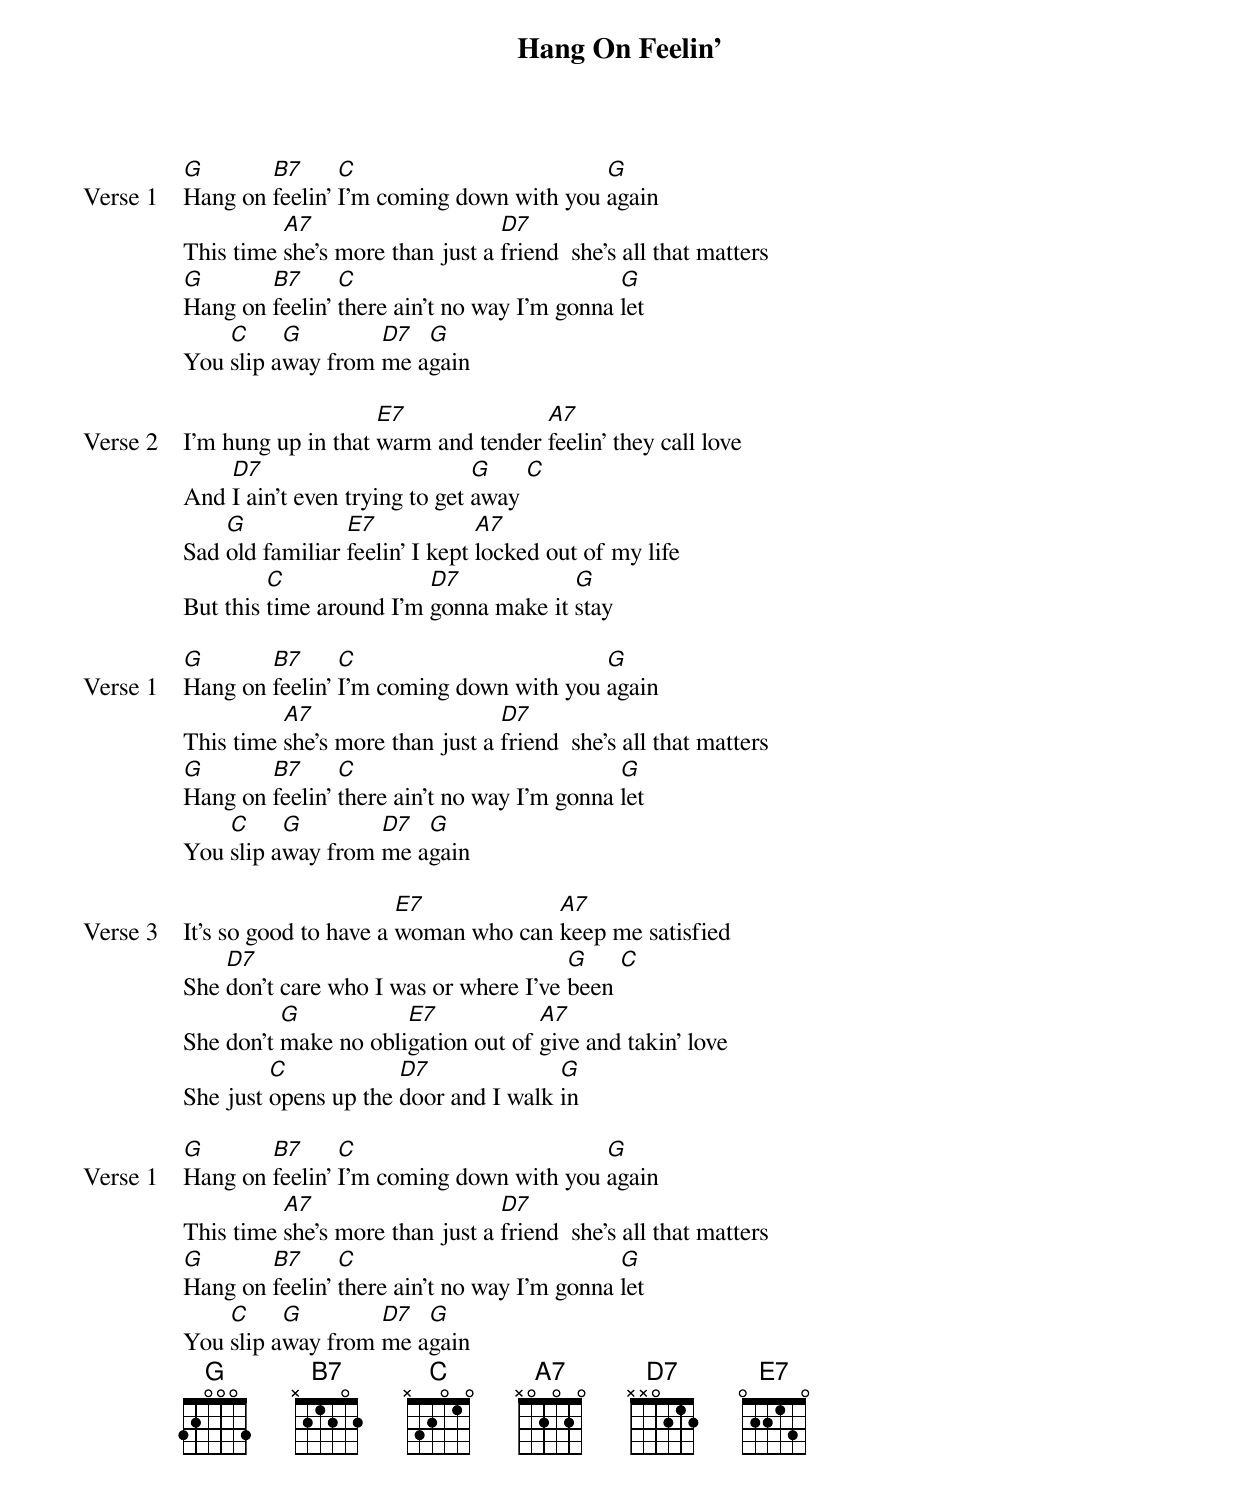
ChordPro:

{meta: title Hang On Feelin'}
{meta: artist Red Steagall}
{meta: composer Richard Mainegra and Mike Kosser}
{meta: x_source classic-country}
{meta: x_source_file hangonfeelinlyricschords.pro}
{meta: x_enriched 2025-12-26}

{start_of_verse: Verse 1}
[G]Hang on [B7]feelin' [C]I'm coming down with you [G]again
This time [A7]she's more than just a [D7]friend  she's all that matters
[G]Hang on [B7]feelin' [C]there ain't no way I'm gonna [G]let
You [C]slip a[G]way from [D7]me a[G]gain
{end_of_verse}

{start_of_verse: Verse 2}
I'm hung up in that [E7]warm and tender [A7]feelin' they call love
And [D7]I ain't even trying to get [G]away [C]
Sad [G]old familiar [E7]feelin' I kept [A7]locked out of my life
But this [C]time around I'm [D7]gonna make it [G]stay
{end_of_verse}

{start_of_verse: Verse 1}
[G]Hang on [B7]feelin' [C]I'm coming down with you [G]again
This time [A7]she's more than just a [D7]friend  she's all that matters
[G]Hang on [B7]feelin' [C]there ain't no way I'm gonna [G]let
You [C]slip a[G]way from [D7]me a[G]gain
{end_of_verse}

{start_of_verse: Verse 3}
It's so good to have a [E7]woman who can [A7]keep me satisfied
She [D7]don't care who I was or where I've [G]been [C]
She don't [G]make no obli[E7]gation out of [A7]give and takin' love
She just [C]opens up the [D7]door and I walk [G]in
{end_of_verse}

{start_of_verse: Verse 1}
[G]Hang on [B7]feelin' [C]I'm coming down with you [G]again
This time [A7]she's more than just a [D7]friend  she's all that matters
[G]Hang on [B7]feelin' [C]there ain't no way I'm gonna [G]let
You [C]slip a[G]way from [D7]me a[G]gain
{end_of_verse}
